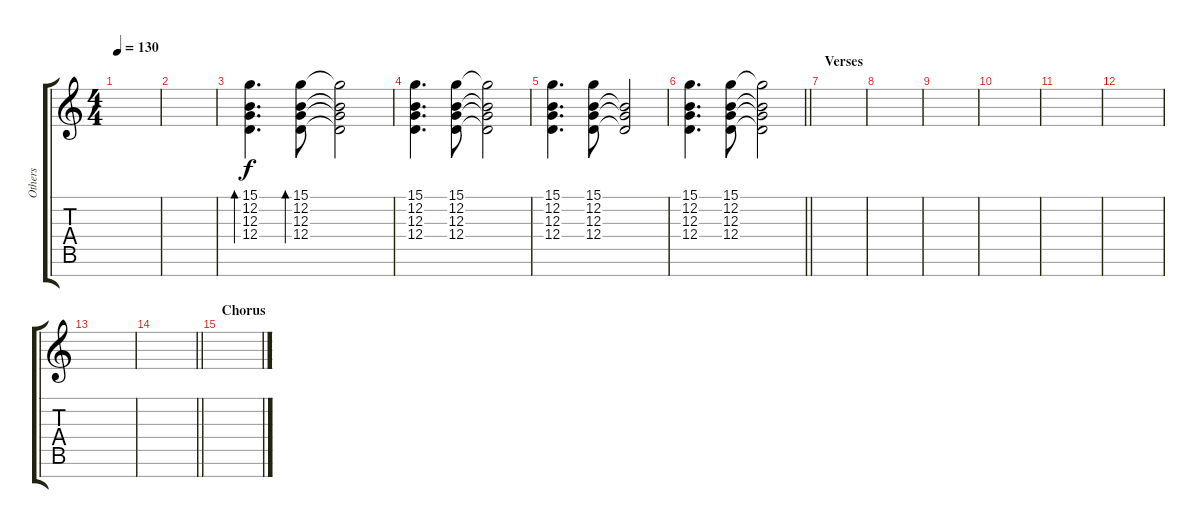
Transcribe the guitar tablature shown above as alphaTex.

\track ("Others" "Others") {instrument cello}
\staff {score tabs}
\tuning (E4 B3 G3 D3 A2 E2 B1) {hide}
\ts (4 4)
\tempo 130
\clef g2
\ks c
|
|
(15.1 12.2 12.3 12.4).4{d bd 240 volume 5 instrument orchestralharp} (15.1 12.2 12.3 12.4).8{bd 240} (15.1{t} 12.2{t} 12.3{t} 12.4{t}).2 |
(15.1 12.2 12.3 12.4).4{d} (15.1 12.2 12.3 12.4).8 (15.1{t} 12.2{t} 12.3{t} 12.4{t}).2 |
(15.1 12.2 12.3 12.4).4{d} (15.1 12.2 12.3 12.4).8 (12.2{t} 12.3{t} 12.4{t}).2 |
\barLineRight lightlight
(15.1 12.2 12.3 12.4).4{d} (15.1 12.2 12.3 12.4).8 (15.1{t} 12.2{t} 12.3{t} 12.4{t}).2 |
\section ("" "Verses")
|
|
|
|
|
|
|
\barLineRight lightlight
|
\section ("" "Chorus")
